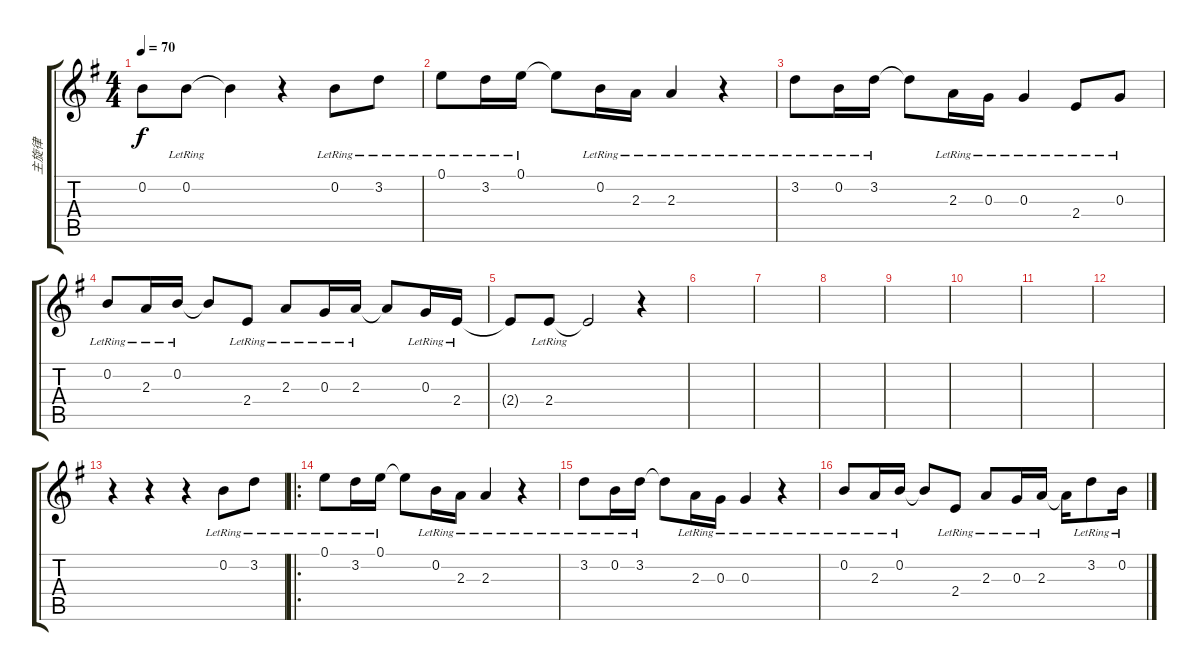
\track ("主旋律" "主旋律") {instrument electricguitarmuted}
\staff {score tabs}
\tuning (E4 B3 G3 D3 A2 E2) {hide}
\ts (4 4)
\tempo 70
\clef g2
\ks g
0.2{t}.8{dy f} 0.2{lr}.8 0.2{t}.4 r.4 0.2{lr}.8 3.2{lr}.8 |
0.1{lr}.8 3.2{lr}.16 0.1{lr}.16 0.1{t}.8 0.2{lr}.16 2.3{lr}.16 2.3{lr}.4 r.4 |
3.2{lr}.8 0.2{lr}.16 3.2{lr}.16 3.2{t}.8 2.3{lr}.16 0.3{lr}.16 0.3{lr}.4 2.4{lr}.8 0.3{lr}.8 |
0.2{lr}.8 2.3{lr}.16 0.2{lr}.16 0.2{t}.8 2.4{lr}.8 2.3{lr}.8 0.3{lr}.16 2.3{lr}.16 2.3{t}.8 0.3{lr}.16 2.4{lr}.16 |
2.4{t}.8 2.4{lr}.8 2.4{t}.2 r.4 |
|
|
|
|
|
|
|
r.4 r.4 r.4 0.2{lr}.8 3.2{lr}.8 |
\ro
0.1{lr}.8 3.2{lr}.16 0.1{lr}.16 0.1{t}.8 0.2{lr}.16 2.3{lr}.16 2.3{lr}.4 r.4 |
3.2{lr}.8 0.2{lr}.16 3.2{lr}.16 3.2{t}.8 2.3{lr}.16 0.3{lr}.16 0.3{lr}.4 r.4 |
0.2{lr}.8 2.3{lr}.16 0.2{lr}.16 0.2{t}.8 2.4{lr}.8 2.3{lr}.8 0.3{lr}.16 2.3{lr}.16 2.3{t}.16 3.2{lr}.8 0.2{lr}.16
